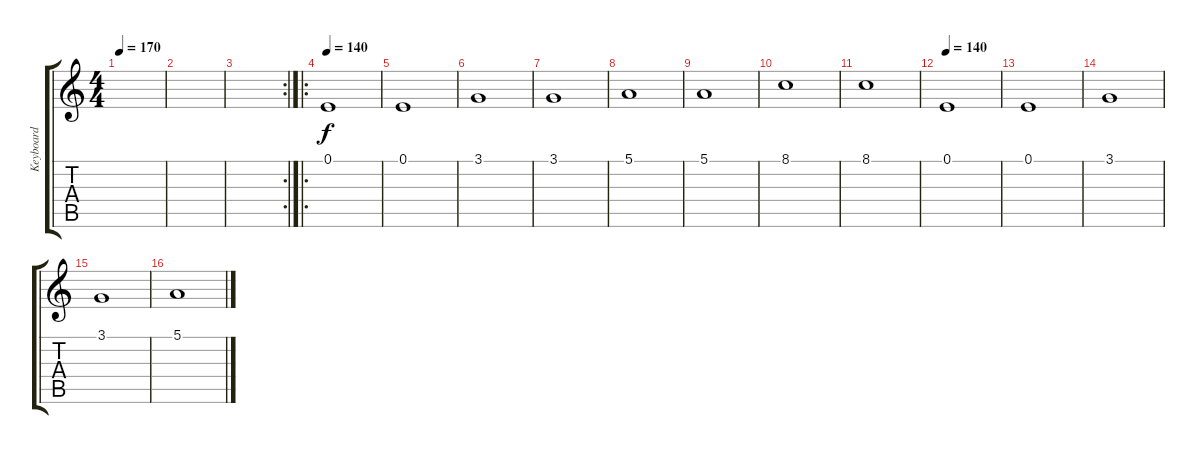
\track ("Keyboard" "Keyboard") {instrument stringensemble1}
\staff {score tabs}
\tuning (E4 B3 G3 D3 A2 E2) {hide}
\ts (4 4)
\tempo 170
\clef g2
\ks c
|
|
\rc 2
|
\ro
\tempo 140
0.1.1 |
0.1.1 |
3.1.1 |
3.1.1 |
5.1.1 |
5.1.1 |
8.1.1 |
8.1.1 |
\tempo 140
0.1.1 |
0.1.1 |
3.1.1 |
3.1.1 |
5.1.1
